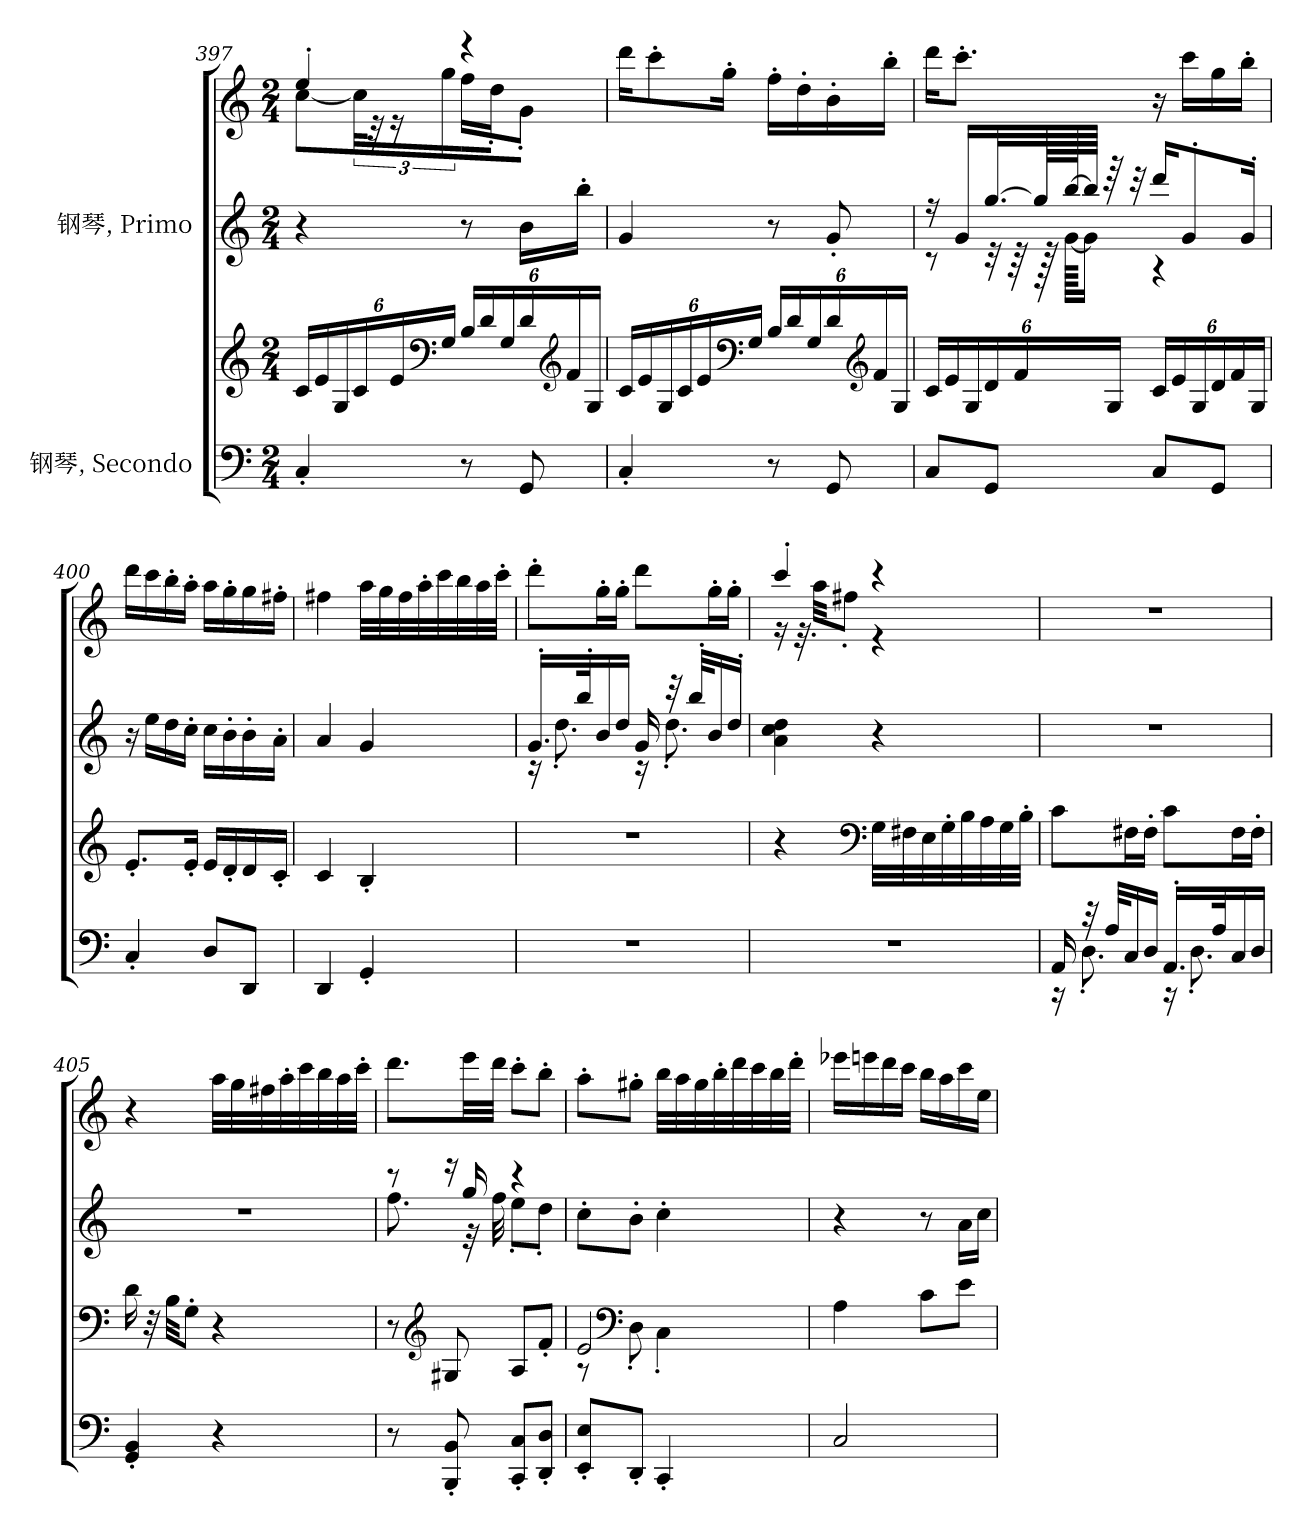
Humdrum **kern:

**kern	**kern	**kern	**kern
*part2	*part2	*part1	*part1
*staff4	*staff3	*staff2	*staff1
*I"钢琴, Secondo	*	*I"钢琴, Primo	*
*clefF4	*clefG2	*clefG2	*clefG2
*k[]	*k[]	*k[]	*k[]
*M2/4	*M2/4	*M2/4	*M2/4
*	*Xbrackettup	*	*
=397	=397	=397	=397
*	*	*	*^
4C'/	24c/LL	4r	4ee'/	[8cc\L
.	24e/	.	.	.
.	24G/	.	.	.
.	24c/	.	.	48cc\Jkk]
.	.	.	.	48r
.	24e/	.	.	24r
*	*clefF4	*	*	*
.	24G/JJ	.	.	24gg\
8r	24B/LL	8r	4r	16ff\LL
.	24d/	.	.	.
.	.	.	.	16dd'\J
.	24G/	.	.	.
8GG/	24d/	16b\LL	.	8g'\J
*	*clefG2	*	*	*
.	24f/	.	.	.
.	.	16bb'\JJ	.	.
.	24G/JJ	.	.	.
*	*	*	*v	*v
!!LO:LB:g=z
=398	=398	=398	=398
4C'/	24c/LL	4g/	16ddd\KL
.	24e/	.	.
.	.	.	8ccc'\
.	24G/	.	.
.	24c/	.	.
.	24e/	.	.
.	.	.	16gg'\Jk
*	*clefF4	*	*
.	24G/JJ	.	.
8r	24B/LL	8r	16ff'\LL
.	24d/	.	.
.	.	.	16dd'\
.	24G/	.	.
8GG/	24d/	8g'/	16b'\
*	*clefG2	*	*
.	24f/	.	.
.	.	.	16bb'\JJ
.	24G/JJ	.	.
=399	=399	=399	=399
*	*	*^	*
8C/L	24c/LL	16r	8r	16ddd\KL
.	24e/	.	.	.
.	.	16g/LL	.	8.ccc'\J
.	24G/	.	.	.
8GG/J	24d/	[32.gg/L	32r	.
.	.	.	64r	.
.	24f/	.	.	.
.	.	128gg/LL]	128r	.
.	.	[128bb/J	[128g\KKKLL	.
.	.	64bb/JJJJ]	16g\JJ]	.
.	.	64r	.	.
.	24G/JJ	.	.	.
.	.	32r	.	.
8C/L	24c/LL	16ddd/KL	4r	16r
.	24e/	.	.	.
.	.	8g'/	.	16ccc\LL
.	24G/	.	.	.
8GG/J	24d/	.	.	16gg\
.	24f/	.	.	.
.	.	16g'/Jk	.	16bb'\JJ
.	24G/JJ	.	.	.
*	*	*v	*v	*
!!LO:PB:g=z
=400	=400	=400	=400
4C'/	8.e'/L	16r	16ddd\LL
.	.	16ee\LL	16ccc\
.	.	16dd\	16bb'\
.	16e'/Jk	16cc'\JJ	16aa'\JJ
8D/L	16e/LL	16cc\LL	16aa\LL
.	16d'/	16b'\	16gg'\
8DD/J	16d/	16b'\	16gg\
.	16c'/JJ	16a'\JJ	16ff#X'\JJ
=401	=401	=401	=401
4DD/	4c/	4a/	4ff#X\
4GG'/	4B'/	4g/	32aa\LLL
.	.	.	32gg\
.	.	.	32ff#\
.	.	.	32aa'\
.	.	.	32ccc\
.	.	.	32bb\
.	.	.	32aa\
.	.	.	32ccc'\JJJ
=402	=402	=402	=402
*	*	*^	*
2r	2r	16.g'/LL	16r	8ddd'\L
.	.	.	8.dd'\	.
.	.	32bb'/K	.	.
.	.	16b/	.	16gg'\L
.	.	16dd/JJ	.	16gg'\JJ
.	.	16g/	16r	8ddd\L
.	.	32r	8.dd'\	.
.	.	32bb'/KLL	.	.
.	.	16b/	.	16gg'\L
.	.	16dd'/JJ	.	16gg'\JJ
*	*	*v	*v	*
!!LO:LB:g=z
=403	=403	=403	=403
*	*	*	*^
2r	4r	4a\ 4cc\ 4dd\	4ccc'/	16r
.	.	.	.	32r
.	.	.	.	32aa'\KKL
.	.	.	.	8ff#X'\J
*	*clefF4	*	*	*
.	32G\LLL	4r	4r	4r
.	32F#X\	.	.	.
.	32E\	.	.	.
.	32G'\	.	.	.
.	32B\	.	.	.
.	32A\	.	.	.
.	32G\	.	.	.
.	32B'\JJJ	.	.	.
*	*	*	*v	*v
=404	=404	=404	=404
*^	*	*	*
16AA/	16r	8c\L	2r	2r
32r	8.D'\	.	.	.
32A/KLL	.	.	.	.
16C/	.	16F#X\L	.	.
16D/JJ	.	16F#'\JJ	.	.
16.AA'/LL	16r	8c\L	.	.
.	8.D'\	.	.	.
32A/K	.	.	.	.
16C/	.	16F#\L	.	.
16D/JJ	.	16F#'\JJ	.	.
*v	*v	*	*	*
=405	=405	=405	=405
4GG/' 4BB/'	16d\	2r	4r
.	32r	.	.
.	32B\KKL	.	.
.	8G'\J	.	.
4r	4r	.	32aa\LLL
.	.	.	32gg\
.	.	.	32ff#X\
.	.	.	32aa'\
.	.	.	32ccc\
.	.	.	32bb\
.	.	.	32aa\
.	.	.	32ccc'\JJJ
!!LO:LB:g=z
=406	=406	=406	=406
*	*	*^	*
8r	8r	8r	8.ff\	8.ddd\L
*	*clefG2	*	*	*
8BBB/' 8BB/'	8G#X/	16r	.	.
.	.	16gg/	32r	32eee\LL
.	.	.	32ff\	32ddd\JJJ
8CC/' 8C/'L	8A/L	4r	8ee'\L	8ccc'\L
8DD/' 8D/'J	8f'/J	.	8dd'\J	8bb'\J
*	*	*v	*v	*
=407	=407	=407	=407
*	*^	*	*
8EE/' 8E/'L	2e/	8r	8cc'\L	8aa'\L
*	*clefF4	*	*	*
8DD'/J	.	8D'\	8b'\J	8gg#X'\J
4CC'/	.	4C'\	4cc'\	32bb\LLL
.	.	.	.	32aa\
.	.	.	.	32gg#\
.	.	.	.	32bb'\
.	.	.	.	32ddd\
.	.	.	.	32ccc\
.	.	.	.	32bb\
.	.	.	.	32ddd'\JJJ
*	*v	*v	*	*
=408	=408	=408	=408
2C/	4A\	4r	16eee-X\LL
.	.	.	16eeen\
.	.	.	16ddd\
.	.	.	16ccc\JJ
.	8c\L	8r	16bb\LL
.	.	.	16aa\
.	8e\J	16a\LL	16ccc\
.	.	16cc\JJ	16ee\JJ
=	=	=	=
*-	*-	*-	*-
